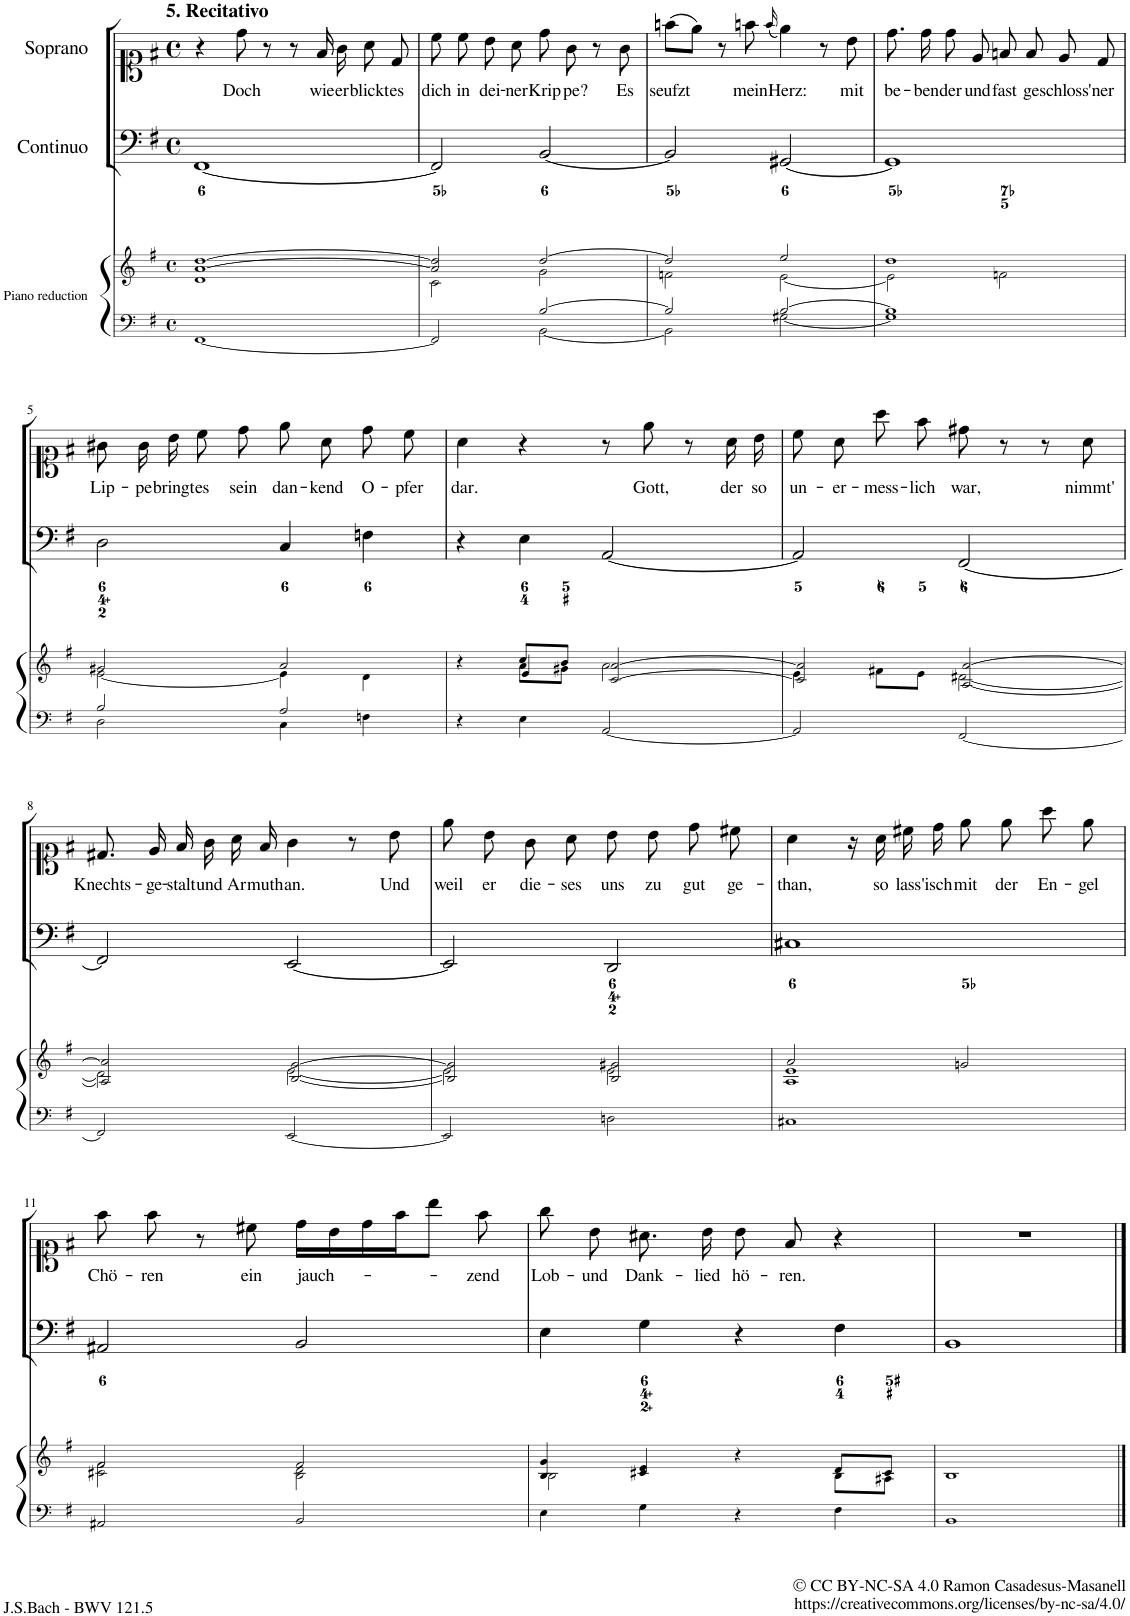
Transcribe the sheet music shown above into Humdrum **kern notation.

**kern	**kern	**kern	**kern	**text
*part3	*part3	*part2	*part1	*part1
*staff4	*staff3	*staff2	*staff1	*staff1
*I"Piano reduction	*	*I"Continuo	*I"Soprano	*
*I'Pno	*	*	*	*
*stria5	*stria5	*	*	*
*clefF4	*clefG2	*clefF4	*clefC1	*
*k[f#]	*k[f#]	*k[f#]	*k[f#]	*
*M4/4	*M4/4	*M4/4	*M4/4	*
*met(c)	*met(c)	*met(c)	*met(c)	*
=1	=1	=1	=1	=1
*	*^	*	*	*
!	!	!	!	!LO:TX:a:B:t=5. Recitativo	!
[<1FF#	[1a [1dd	1d	[1FF#	4r	.
!	!	!	!	!	!LO:LY:b
.	.	.	.	8dd\	Doch
.	.	.	.	8r	.
.	.	.	.	8r	.
!	!	!	!	!	!LO:LY:b
.	.	.	.	16f#/	wie
!	!	!	!	!	!LO:LY:b
.	.	.	.	16g\	er-
!	!	!	!	!	!LO:LY:b
.	.	.	.	8a\	-blickt
!	!	!	!	!	!LO:LY:b
.	.	.	.	8d/	es
=2	=2	=2	=2	=2	=2
*^	*	*	*	*	*
!	!	!	!	!	!	!LO:LY:b
2ryy	2FF#/]	2a/] 2dd/]	2c\	2FF#/]	8cc\	dich
!	!	!	!	!	!	!LO:LY:b
.	.	.	.	.	8cc\	in
!	!	!	!	!	!	!LO:LY:b
.	.	.	.	.	8b\	dei-
!	!	!	!	!	!	!LO:LY:b
.	.	.	.	.	8a\	-ner
!	!	!	!	!	!	!LO:LY:b
[2B/	[2BB\	[2dd/	2g\	[2BB/	8dd\	Krip-
!	!	!	!	!	!	!LO:LY:b
.	.	.	.	.	8g\	-pe?
.	.	.	.	.	8r	.
!	!	!	!	!	!	!LO:LY:b
.	.	.	.	.	8g\	Es
=3	=3	=3	=3	=3	=3	=3
!	!	!	!	!	!	!LO:LY:b
2B/]	2BB\]	2dd/]	2fn\	2BB/]	(8ffn\L	seufzt
.	.	.	.	.	8ee\J)	.
.	.	.	.	.	8r	.
!	!	!	!	!	!	!LO:LY:b
.	.	.	.	.	8ffn\	mein
.	.	.	.	.	(16qff/	.
!	!	!	!	!	!	!LO:LY:b
[2B/	[2G#X\	2ee/	[2e\	[2GG#X/	4ee\)	Herz:
.	.	.	.	.	8r	.
!	!	!	!	!	!	!LO:LY:b
.	.	.	.	.	8b\	mit
=4	=4	=4	=4	=4	=4	=4
!	!	!	!	!	!	!LO:LY:b
1B]	1G#]	1dd	2e\]	1GG#]	8.dd\	be-
!	!	!	!	!	!	!LO:LY:b
.	.	.	.	.	16dd\	-ben-
!	!	!	!	!	!	!LO:LY:b
.	.	.	.	.	8dd\	-der
!	!	!	!	!	!	!LO:LY:b
.	.	.	.	.	8e/	und
!	!	!	!	!	!	!LO:LY:b
.	.	.	2fn\	.	8fn/	fast
!	!	!	!	!	!	!LO:LY:b
.	.	.	.	.	8f/	ge-
!	!	!	!	!	!	!LO:LY:b
.	.	.	.	.	8e/	-schloss-
!	!	!	!	!	!	!LO:LY:b
.	.	.	.	.	8d/	-'ner
!!LO:LB:g=z
=5	=5	=5	=5	=5	=5	=5
!	!	!	!	!	!	!LO:LY:b
2B/	2D\	2g#X/	[2e\	2D\	8g#X\	Lip-
!	!	!	!	!	!	!LO:LY:b
.	.	.	.	.	16g#\	-pe
!	!	!	!	!	!	!LO:LY:b
.	.	.	.	.	16b\	bringt
!	!	!	!	!	!	!LO:LY:b
.	.	.	.	.	8cc\	es
!	!	!	!	!	!	!LO:LY:b
.	.	.	.	.	8dd\	sein
!	!	!	!	!	!	!LO:LY:b
2A/	4C\	2a/	4e\]	4C/	8ee\	dan-
!	!	!	!	!	!	!LO:LY:b
.	.	.	.	.	8a\	-kend
!	!	!	!	!	!	!LO:LY:b
.	4Fn\	.	4d\	4Fn\	8dd\	O-
!	!	!	!	!	!	!LO:LY:b
.	.	.	.	.	8cc\	-pfer
*v	*v	*	*	*	*	*
=6	=6	=6	=6	=6	=6
*	*	*^	*	*	*
!	!	!	!	!	!	!LO:LY:b
4r	4r	4ryy	4ryy	4r	4a\	dar.
4E\	8cc/L	8a\L	4e/	4E\	4r	.
.	8b/J	8g#X\J	.	.	.	.
[2AA/	[2c/ [2a/	2a\	2ryy	[2AA/	8r	.
!	!	!	!	!	!	!LO:LY:b
.	.	.	.	.	8ee\	Gott,
.	.	.	.	.	8r	.
!	!	!	!	!	!	!LO:LY:b
.	.	.	.	.	16a\	der
!	!	!	!	!	!	!LO:LY:b
.	.	.	.	.	16b\	so
*	*	*v	*v	*	*	*
=7	=7	=7	=7	=7	=7
!	!	!	!	!	!LO:LY:b
2AA/]	2c/] 2a/]	4e\	2AA/]	8cc\	un-
!	!	!	!	!	!LO:LY:b
.	.	.	.	8a\	-er-
!	!	!	!	!	!LO:LY:b
.	.	8f#X\L	.	8aa\	-mess-
!	!	!	!	!	!LO:LY:b
.	.	8e\J	.	8ff#\	-lich
!	!	!	!	!	!LO:LY:b
[2FF#/	[<2A/ [2a/	[2d#X\	[2FF#/	8dd#X\	war,
.	.	.	.	8r	.
.	.	.	.	8r	.
!	!	!	!	!	!LO:LY:b
.	.	.	.	8a\	nimmt'
!!LO:LB:g=z
=8	=8	=8	=8	=8	=8
!	!	!	!	!	!LO:LY:b
2FF#/]	2A/] 2a/]	2d#\]	2FF#/]	8.d#X/	Knechts-
!	!	!	!	!	!LO:LY:b
.	.	.	.	16e/	-ge-
!	!	!	!	!	!LO:LY:b
.	.	.	.	16f#/	-stalt
!	!	!	!	!	!LO:LY:b
.	.	.	.	16g\	und
!	!	!	!	!	!LO:LY:b
.	.	.	.	16a\	Ar-
!	!	!	!	!	!LO:LY:b
.	.	.	.	16f#/	-muth
!	!	!	!	!	!LO:LY:b
[2EE/	[<2B/ [2g/	[2e\	[2EE/	4g\	an.
.	.	.	.	8r	.
!	!	!	!	!	!LO:LY:b
.	.	.	.	8b\	Und
=9	=9	=9	=9	=9	=9
!	!	!	!	!	!LO:LY:b
2EE/]	2B/] 2g/]	2e\]	2EE/]	8ee\	weil
!	!	!	!	!	!LO:LY:b
.	.	.	.	8b\	er
!	!	!	!	!	!LO:LY:b
.	.	.	.	8g\	die-
!	!	!	!	!	!LO:LY:b
.	.	.	.	8a\	-ses
!	!	!	!	!	!LO:LY:b
2Dn\	2B/ 2g#X/	2e\	2DD/	8b\	uns
!	!	!	!	!	!LO:LY:b
.	.	.	.	8b\	zu
!	!	!	!	!	!LO:LY:b
.	.	.	.	8dd\	gut
!	!	!	!	!	!LO:LY:b
.	.	.	.	8cc#X\	ge-
=10	=10	=10	=10	=10	=10
!	!	!	!	!	!LO:LY:b
1C#X	2a/	1A 1e	1C#X	4a\	-than,
.	.	.	.	16r	.
!	!	!	!	!	!LO:LY:b
.	.	.	.	16a\	so
!	!	!	!	!	!LO:LY:b
.	.	.	.	16cc#X\	lass'
!	!	!	!	!	!LO:LY:b
.	.	.	.	16dd\	isch
!	!	!	!	!	!LO:LY:b
.	2gn/	.	.	8ee\	mit
!	!	!	!	!	!LO:LY:b
.	.	.	.	8ee\	der
!	!	!	!	!	!LO:LY:b
.	.	.	.	8aa\	En-
!	!	!	!	!	!LO:LY:b
.	.	.	.	8ee\	-gel
!!LO:LB:g=z
=11	=11	=11	=11	=11	=11
!	!	!	!	!	!LO:LY:b
2AA#X/	2f#/	2c#X\ 2f#\	2AA#X/	8ff#\	Chö-
!	!	!	!	!	!LO:LY:b
.	.	.	.	8ff#\	-ren
.	.	.	.	8r	.
!	!	!	!	!	!LO:LY:b
.	.	.	.	8cc#X\	ein
!	!	!	!	!	!LO:LY:b
2BB/	2f#/	2B\ 2d\	2BB/	16dd\LL	jauch-
.	.	.	.	16b\	.
.	.	.	.	16dd\	.
.	.	.	.	16ff#\J	.
.	.	.	.	8bb\J	.
!	!	!	!	!	!LO:LY:b
.	.	.	.	8ff#\	-zend
=12	=12	=12	=12	=12	=12
!	!	!	!	!	!LO:LY:b
4E\	4B/ 4g/	2B\	4E\	8gg\	Lob-
!	!	!	!	!	!LO:LY:b
.	.	.	.	8b\	-und
!	!	!	!	!	!LO:LY:b
4G\	4c#X/ 4e/	.	4G\	8.a#X\	Dank-
!	!	!	!	!	!LO:LY:b
.	.	.	.	16b\	-lied
!	!	!	!	!	!LO:LY:b
4r	4r	4ryy	4r	8b\	hö-
!	!	!	!	!	!LO:LY:b
.	.	.	.	8f#/	-ren.
4F#\	8d/L	8B\L	4F#\	4r	.
.	8c#/J	8A#X\J	.	.	.
*	*v	*v	*	*	*
=13	=13	=13	=13	=13
1BB	1B	1BB	1r	.
==	==	==	==	==
*-	*-	*-	*-	*-
